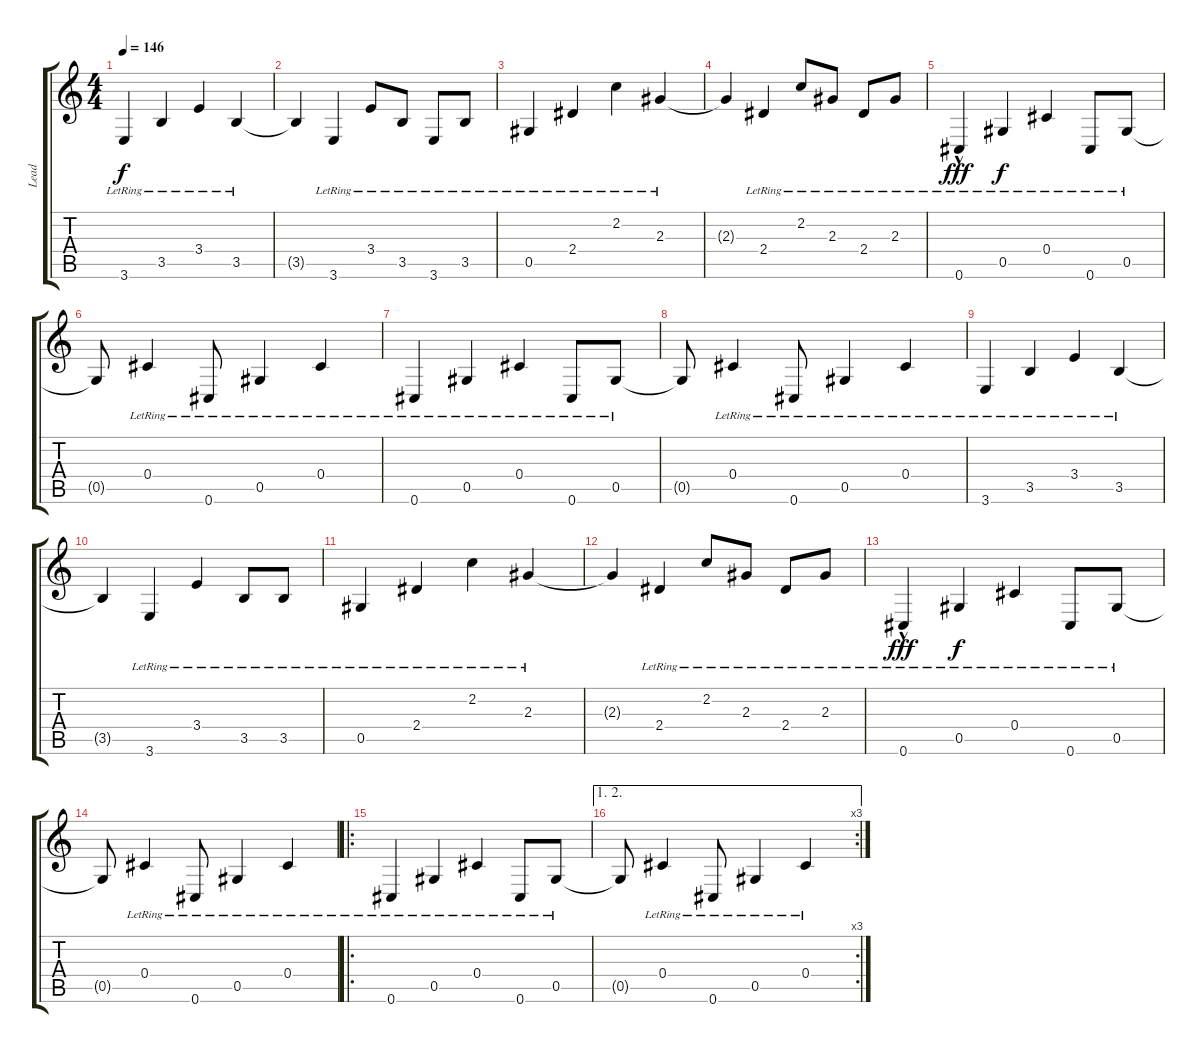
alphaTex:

\track ("Lead" "Lead") {instrument electricguitarclean}
\staff {score tabs}
\tuning (Eb4 Bb3 Gb3 Db3 Ab2 Db2) {hide}
\ts (4 4)
\tempo 146
\clef g2
\ks c
3.6{lr}.4{dy f} 3.5{lr}.4 3.4{lr}.4 3.5{lr}.4 |
3.5{t}.4 3.6{lr}.4 3.4{lr}.8 3.5{lr}.8 3.6{lr}.8 3.5{lr}.8 |
0.5{lr}.4 2.4{lr}.4 2.2{lr}.4 2.3{lr}.4 |
2.3{t}.4 2.4{lr}.4 2.2{lr}.8 2.3{lr}.8 2.4{lr}.8 2.3{lr}.8 |
0.6{hac lr}.4{dy fff} 0.5{lr}.4{dy f} 0.4{lr}.4 0.6{lr}.8 0.5{lr}.8 |
0.5{t}.8 0.4{lr}.4 0.6{lr}.8 0.5{lr}.4 0.4{lr}.4 |
0.6{lr}.4 0.5{lr}.4 0.4{lr}.4 0.6{lr}.8 0.5{lr}.8 |
0.5{t}.8 0.4{lr}.4 0.6{lr}.8 0.5{lr}.4 0.4{lr}.4 |
3.6{lr}.4 3.5{lr}.4 3.4{lr}.4 3.5{lr}.4 |
3.5{t}.4 3.6{lr}.4 3.4{lr}.4 3.5{lr}.8 3.5{lr}.8 |
0.5{lr}.4 2.4{lr}.4 2.2{lr}.4 2.3{lr}.4 |
2.3{t}.4 2.4{lr}.4 2.2{lr}.8 2.3{lr}.8 2.4{lr}.8 2.3{lr}.8 |
0.6{hac lr}.4{dy fff} 0.5{lr}.4{dy f} 0.4{lr}.4 0.6{lr}.8 0.5{lr}.8 |
0.5{t}.8 0.4{lr}.4 0.6{lr}.8 0.5{lr}.4 0.4{lr}.4 |
\ro
0.6{lr}.4 0.5{lr}.4 0.4{lr}.4 0.6{lr}.8 0.5{lr}.8 |
\ae (1 2)
\rc 3
0.5{t}.8 0.4{lr}.4 0.6{lr}.8 0.5{lr}.4 0.4{lr}.4
